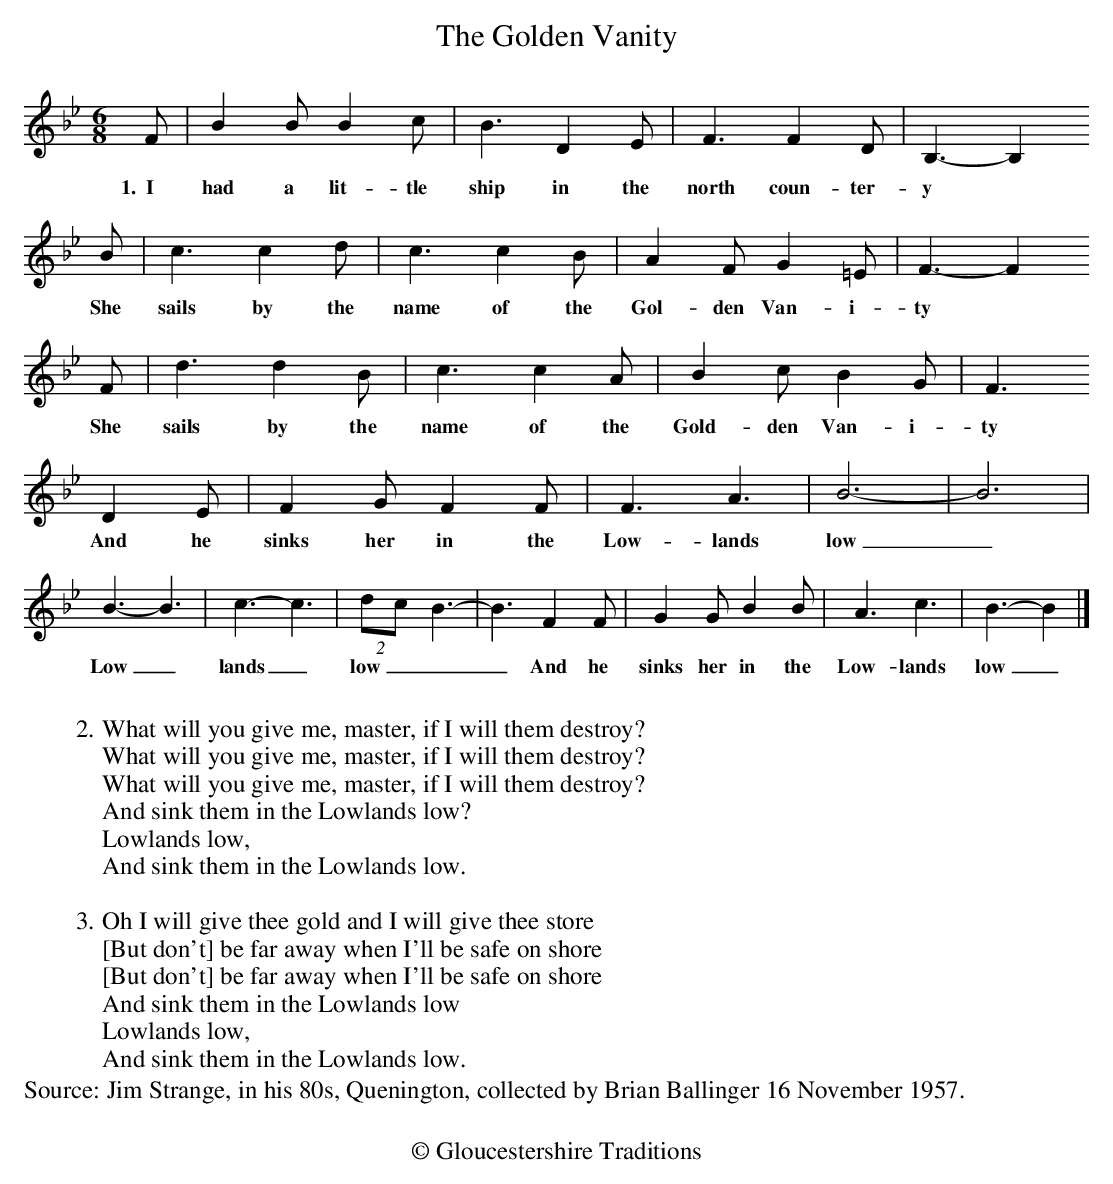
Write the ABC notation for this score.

X:1
T: The Golden Vanity
M: 6/8
L: 1/8
K: Bb
F |B2BB2c | B3D2E | F3F2D | B,3-B,2
w:1.~~I had a lit-tle ship in the north coun-ter-y
B | c3c2 d | c3c2B | A2FG2=E | F3-F2
w:She sails by the name of the Gol-den Van-i-ty
F | d3d2 B | c3c2A | B2cB2G | F3
w:She sails by the name of the Gold-den Van-i-ty
D2E | F2GF2F | F3A3 | B6 -| B6 |
w:And he sinks her in the | Low-lands low_
B3-B3 | c3-c3 | (2dc B3 -| B3 F2F |G2GB2B | A3c3 | B3-B2 |]
w:Low_lands_ low___ And he sinks her in the Low-lands low_
%%text
%%text
%%text
W:2.What will you give me, master, if I will them destroy?
W:What will you give me, master, if I will them destroy?
W:What will you give me, master, if I will them destroy?
W:And sink them in the Lowlands low?
W:Lowlands low,
W:And sink them in the Lowlands low.
W:
W:3.Oh I will give thee gold and I will give thee store
W:[But don't] be far away when I'll be safe on shore
W:[But don't] be far away when I'll be safe on shore
W:And sink them in the Lowlands low
W:Lowlands low,
W:And sink them in the Lowlands low.
